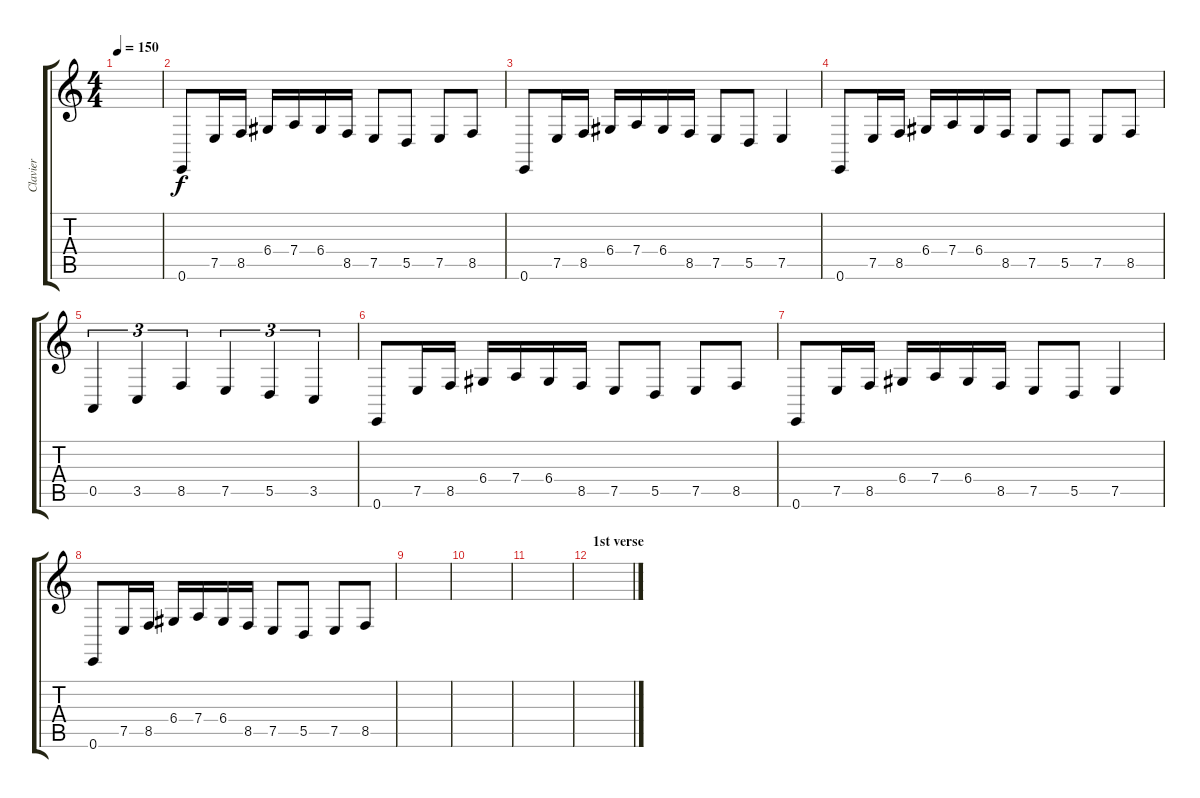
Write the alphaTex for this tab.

\track ("Clavier" "Clavier") {instrument clavinet}
\staff {score tabs}
\tuning (E4 B3 G3 D3 A2 E2) {hide}
\ts (4 4)
\tempo 150
\clef g2
\ks c
|
0.6.8 7.5.16 8.5.16 6.4.16 7.4.16 6.4.16 8.5.16 7.5.8 5.5.8 7.5.8 8.5.8 |
0.6.8 7.5.16 8.5.16 6.4.16 7.4.16 6.4.16 8.5.16 7.5.8 5.5.8 7.5.4 |
0.6.8 7.5.16 8.5.16 6.4.16 7.4.16 6.4.16 8.5.16 7.5.8 5.5.8 7.5.8 8.5.8 |
0.5.4{tu (3 2)} 3.5.4{tu (3 2)} 8.5.4{tu (3 2)} 7.5.4{tu (3 2)} 5.5.4{tu (3 2)} 3.5.4{tu (3 2)} |
0.6.8 7.5.16 8.5.16 6.4.16 7.4.16 6.4.16 8.5.16 7.5.8 5.5.8 7.5.8 8.5.8 |
0.6.8 7.5.16 8.5.16 6.4.16 7.4.16 6.4.16 8.5.16 7.5.8 5.5.8 7.5.4 |
0.6.8 7.5.16 8.5.16 6.4.16 7.4.16 6.4.16 8.5.16 7.5.8 5.5.8 7.5.8 8.5.8 |
|
|
|
\section ("" "1st verse")
